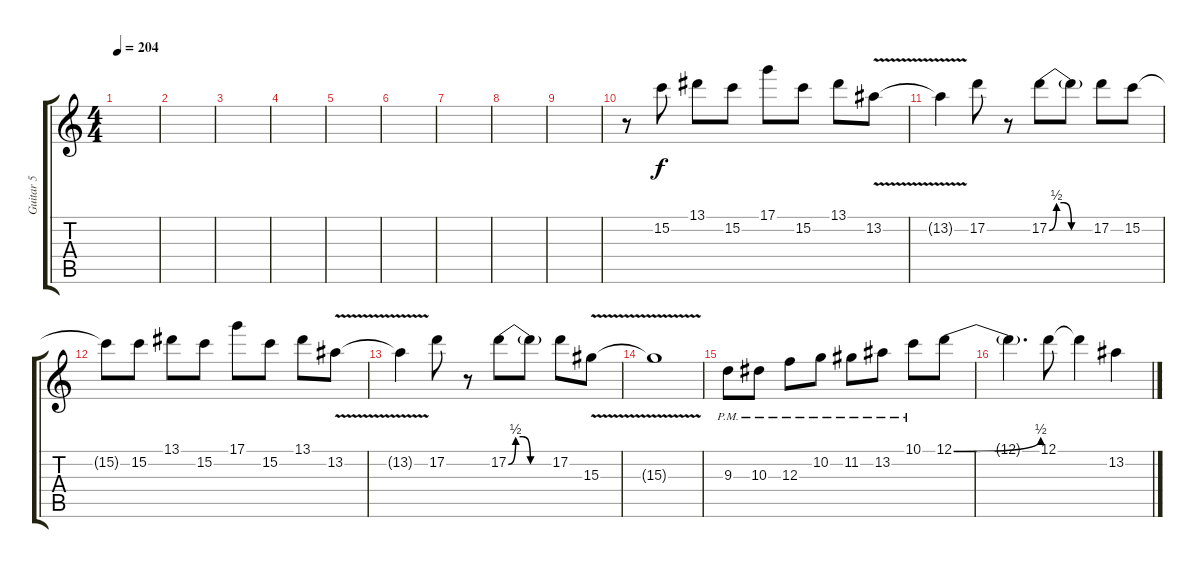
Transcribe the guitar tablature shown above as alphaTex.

\track ("Guitar 5" "Guitar 5") {instrument distortionguitar}
\staff {score tabs}
\tuning (D4 A3 F3 C3 G2 C2) {hide}
\ts (4 4)
\tempo 204
\clef g2
\ks c
|
|
|
|
|
|
|
|
|
r.8 15.2.8 13.1.8 15.2.8 17.1.8 15.2.8 13.1.8 13.2{v}.8 |
13.2{t}.4 17.2.8 r.8 17.2{be (custom 0 0 10 2 20 2 30 0 60 0)}.8 17.2{t}.8 17.2.8 15.2.8 |
15.2{t}.8 15.2.8 13.1.8 15.2.8 17.1.8 15.2.8 13.1.8 13.2{v}.8 |
13.2{t}.4 17.2.8 r.8 17.2{be (custom 0 0 10 2 20 2 30 0 60 0)}.8 17.2{t}.8 17.2.8 15.3{v}.8 |
15.3{t}.1 |
9.3{pm}.8 10.3{pm}.8 12.3{pm}.8 10.2{pm}.8 11.2{pm}.8 13.2{pm}.8 10.1{pm}.8 12.1{be (bend 0 0 60 2)}.8 |
12.1{t}.4{d} 12.1.8 12.1{t}.4 13.2.4
